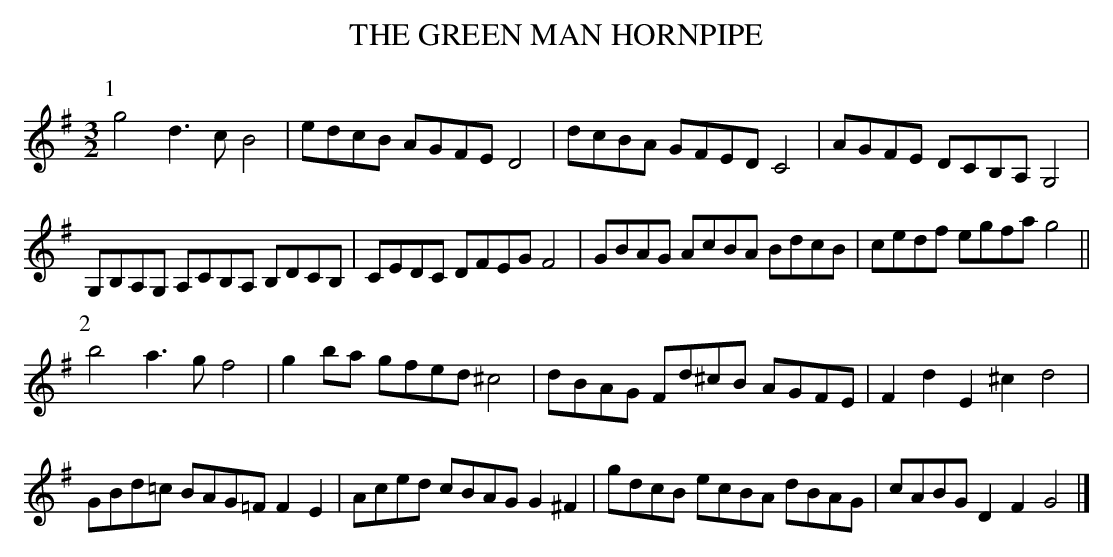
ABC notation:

X:1
T:THE GREEN MAN HORNPIPE
M:3/2
L:1/8
K:G
P:1
g4       d3 c    B4    | edcB  AGFE D4    | dcBA GFED  C4  | AGFE  DCB,A, G,4|
G,B,A,G, A,CB,A, B,DCB,| CEDC  DFEG F4    | GBAG AcBA  BdcB| cedf  egfa   g4 ||
P:2
b4       a3 g    f4    | g2 ba gfed ^c4   | dBAG Fd^cB AGFE| F2 d2 E2 ^c2 d4 |
GBd=c    BAG=F   F2 E2 | Aced  cBAG G2 ^F2| gdcB ecBA  dBAG| cABG  D2  F2 G4|]
